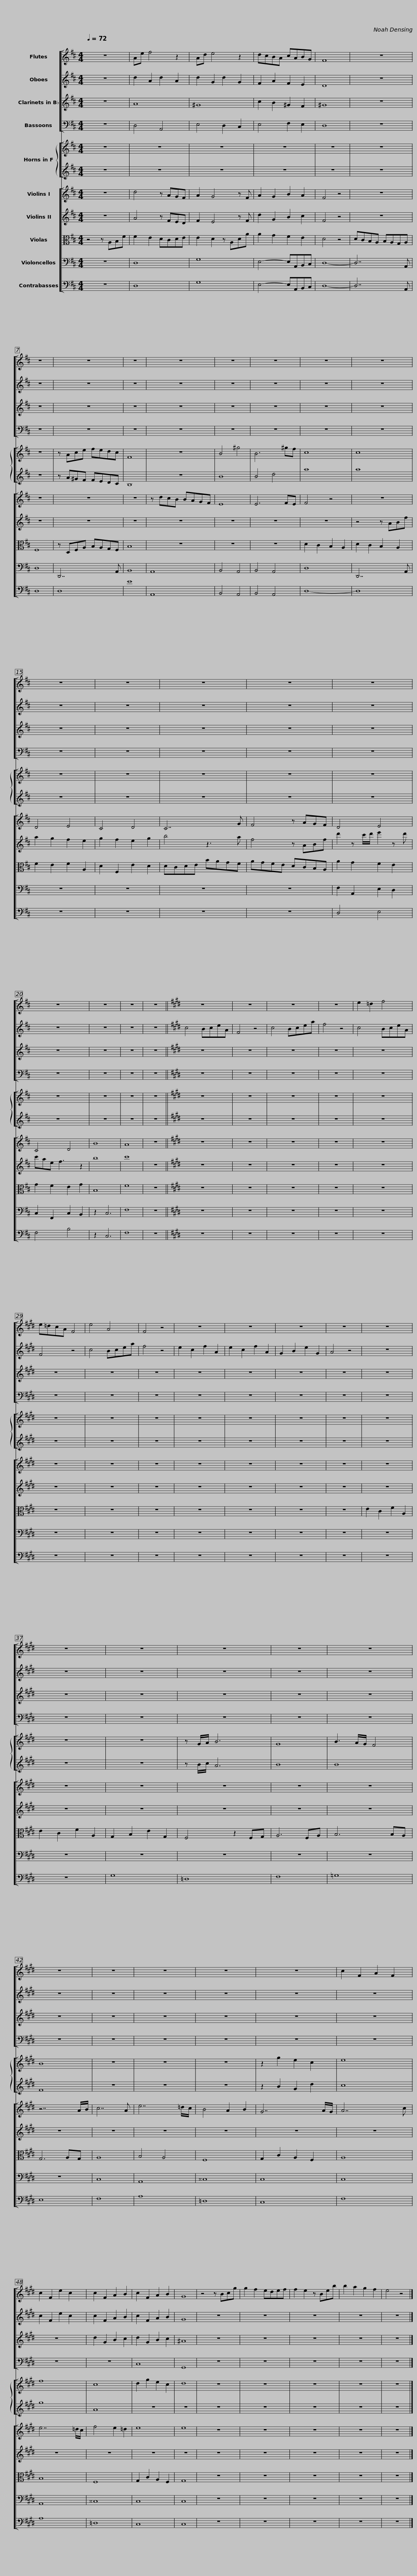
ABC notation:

X:1
%%score [ 1 2 3 4 ] [ { 5 | 6 } ] [ 7 8 9 10 11 ]
L:1/8
Q:1/4=72
M:4/4
I:linebreak $
K:D
V:1 treble
V:2 treble
V:3 treble transpose=-2
V:4 bass
V:5 treble transpose=-7
V:6 treble transpose="-7 "
V:7 treble
V:8 treble
V:9 alto
V:10 bass
V:11 bass transpose=-12
V:1
 z8 | Ae f4 z2 | Ad e4 z2 | dcBA cABG | F8 |$ %5
 z8 | z8 | z8 | z8 | z8 | %10
 z8 | z8 |$ z8 | z8 | z8 | %15
 z8 | z8 | z8 |$ z8 | z8 | %20
 z8 | z8 | z8 ||[K:E] z8 | z8 | %25
 z8 | z8 |$ e2 =d2 f4 | e=dcA F4 | e4 A4 | %30
 F4 z4 | z8 | z8 | z8 | z8 | %35
 z8 |$ z8 | z8 | z8 | z8 | %40
 z8 | z8 | z8 | z8 |$ z8 | %45
 z8 | c2 F2 A2 F2 | c2 F2 e2 c2 | c2 F2 A2 B2 | c2 F2 A2 B2 | %50
 G8 | z4 z Bcg |$ g2 f2 edef | f2 e2 z Beb | b2 a2 g2 f2 | %55
 e4 z4 |] %56
V:2
 z8 | d2 A2 d2 A2 | d2 G2 d2 G2 | F2 A2 F2 E2 | D8 |$ %5
 z8 | z8 | z8 | z8 | z8 | %10
 z8 | z8 |$ z8 | z8 | z8 | %15
 z8 | z8 | z8 |$ z8 | z8 | %20
 z8 | z8 | z8 ||[K:E] c4 BceA | F4 z4 | %25
 c4 Bcea | f4 z4 |$ c4 BceA | F4 z4 | c4 Bcea | %30
 f4 z4 | e2 c2 f2 A2 | e2 c2 f2 A2 | G2 B2 e2 G2 | A4 z4 | %35
 z8 |$ z8 | z8 | z8 | z8 | %40
 z8 | z8 | z8 | z8 |$ z8 | %45
 z8 | z8 | c2 F2 e2 c2 | c2 F2 A2 B2 | c2 F2 A2 B2 | %50
 G8 | z8 |$ z8 | z8 | z8 | %55
 z8 |] %56
V:3
 z8 | A8 | ^G8 | c2 B2 ^G2 F2 | ^G8 |$ %5
 z8 | z8 | z8 | z8 | z8 | %10
 z8 | z8 |$ z8 | z8 | z8 | %15
 z8 | z8 | z8 |$ z8 | z8 | %20
 z8 | z8 | z8 ||[K:E] z8 | z8 | %25
 z8 | z8 |$ z8 | z8 | z8 | %30
 z8 | z8 | z8 | z8 | z8 | %35
 z8 |$ z8 | z8 | z8 | z8 | %40
 z8 | z8 | z8 | z8 |$ z8 | %45
 z8 | z8 | z8 | d2 G2 B2 c2 | d2 G2 B2 c2 | %50
 ^A8 | z8 |$ z8 | z8 | z8 | %55
 z8 |] %56
V:4
 z8 | D,4 A,,4 | E,4 D,2 C,2 | E,4 F,2 E,2 | D,8 |$ %5
 z8 | z8 | z8 | z8 | z8 | %10
 z8 | z8 |$ z8 | z8 | z8 | %15
 z8 | z8 | z8 |$ z8 | z8 | %20
 z8 | z8 | z8 ||[K:E] z8 | z8 | %25
 z8 | z8 |$ z8 | z8 | z8 | %30
 z8 | z8 | z8 | z8 | z8 | %35
 z8 |$ z8 | z8 | z8 | z8 | %40
 z8 | z8 | z8 | z8 |$ z8 | %45
 z8 | z8 | z8 | z8 | C,8 | %50
 G,,8 | z8 |$ z8 | z8 | z8 | %55
 z8 |] %56
V:5
 z8 | z8 | z8 | z8 | z8 |$ %5
 z8 | z8 | z Ace fedc | F8 | z8 | %10
 B4 ^g4 | B6 ^gf |$ c8 | c8 | z8 | %15
 z8 | z8 | z8 |$ z8 | z8 | %20
 z8 | z8 | z8 ||[K:E] z8 | z8 | %25
 z8 | z8 |$ z8 | z8 | z8 | %30
 z8 | z8 | z8 | z8 | z8 | %35
 z8 |$ z8 | z8 | z G/A/ B6 | G8 | %40
 B3 A/G/ F4 | B8 | z8 | z8 |$ z8 | %45
 z2 g2 e2 c2 | e8 | f8 | c8 | d2 g2 e2 c2 | %50
 d8 | z8 |$ z8 | z8 | z8 | %55
 z8 |] %56
V:6
 z8 | z8 | z8 | z8 | z8 |$ %5
 z8 | z8 | z A^GF FEDC | B,8 | z8 | %10
 B8 | B4 d4 |$ a8 | a8 | z8 | %15
 z8 | z8 | z8 |$ z8 | z8 | %20
 z8 | z8 | z8 ||[K:E] z8 | z8 | %25
 z8 | z8 |$ z8 | z8 | z8 | %30
 z8 | z8 | z8 | z8 | z8 | %35
 z8 |$ z8 | z8 | z B/c/ A6 | B8 | %40
 B8 | F8 | z8 | z8 |$ z8 | %45
 z2 B2 G2 d2 | c8 | g8 | A8 | z8 | %50
 z8 | z8 |$ z8 | z8 | z8 | %55
 z8 |] %56
V:7
 z8 | d4 z AGF | A2 G4 z F | A2 G2 B2 A2 | F4 z4 |$ %5
 z8 | z8 | z8 | z8 | z dcB BAGF | %10
 E8 | E6 FE |$ F4 z4 | z8 | D4 E4 | %15
 C4 D4 | C7 G | F4 z AGF |$ D4 E4 | C4 D4 | %20
 B8 | A8 | z8 ||[K:E] z8 | z8 | %25
 z8 | z8 |$ z8 | z8 | z8 | %30
 z8 | z8 | z8 | z8 | z8 | %35
 z8 |$ z8 | z8 | z8 | z8 | %40
 z8 | z7 A/B/ | c7 A | e7 =d/c/ |$ B4 A2 B2 | %45
 G7 A/G/ | A7 c | e7 =d/c/ | f4 e2 =d2 | e8 | %50
 e8 | z8 |$ z8 | z8 | z8 | %55
 z8 |] %56
V:8
 z8 | A4 z FED | F2 E4 z F | d2 G2 B2 c2 | F4 z4 |$ %5
 z8 | z8 | z8 | z8 | z8 | %10
 z8 | z8 |$ z8 | z4 z ABf | a2 g2 f2 e2 | %15
 g2 f2 e2 g2 | b4 z3 a | f4 z ABf |$ d'2 z c'/d'/ e'2 z d' | c'ae f3 z2 | %20
 b8 | c'8 | z8 ||[K:E] z8 | z8 | %25
 z8 | z8 |$ z8 | z8 | z8 | %30
 z8 | z8 | z8 | z8 | z8 | %35
 z8 |$ z8 | z8 | z8 | z8 | %40
 z8 | z8 | z8 | z8 |$ z8 | %45
 z8 | z8 | z8 | z8 | z8 | %50
 z8 | z8 |$ z8 | z8 | z8 | %55
 z8 |] %56
V:9
 z4 z A,B,F | F2 E2 DCDE | E2 D2 z A,DA | A2 G2 F2 E2 | D4 z4 |$ %5
 DCB,A, B,A,G,A, | F,8 | z D,F,A, B,A,G,F, | B,8 | z8 | %10
 z8 | z8 |$ D2 C2 B,2 A,2 | D2 C2 B,2 A,2 | F2 E2 F2 A,2 | %15
 D2 F,2 E2 D2 | DCDE BAGF | AGFE DCB,A, |$ A2 G2 F2 E2 | G2 F2 E2 G2 | %20
 B,8 | F8 | z8 ||[K:E] z8 | z8 | %25
 z8 | z8 |$ z8 | z8 | z8 | %30
 z8 | z8 | z8 | z8 | z8 | %35
 E2 C2 F2 A,2 |$ E2 C2 F2 A,2 | G,2 B,2 E2 G,2 | F,4 z2 F,G, | A,6 F,A, | %40
 B,6 B,A, | G,6 A,G, | A,8 | B,4 A,4 |$ F,8 | %45
 G,2 C2 A,2 F,2 | A,8 | B,8 | F,8 | G,2 C2 A,2 F,2 | %50
 G,8 | z8 |$ z8 | z8 | z8 | %55
 z8 |] %56
V:10
 z8 | D,8 | G,8 | E,4- E,A,,B,,C, | D,8- |$ %5
 D,7 A,, | D,8 | D,,7 A,, | B,,8 | A,,8 | %10
 B,,4 A,,4 | B,,4 A,,4 |$ D,8 | D,,7 A,, | z8 | %15
 z8 | z8 | z8 |$ F,2 A,,2 E,2 D,2 | C,2 F,,2 C,2 B,,2 | %20
 z2 C,6 | F,8 | z8 ||[K:E] z8 | z8 | %25
 z8 | z8 |$ z8 | z8 | z8 | %30
 z8 | z8 | z8 | z8 | z8 | %35
 z8 |$ z8 | z8 | z8 | z8 | %40
 z8 | z8 | C,8 | A,,8 |$ ^^C,8 | %45
 C,8 | C,8 | A,,8 | ^^C,8 | C,8 | %50
 C,8 | z8 |$ z8 | z8 | z8 | %55
 z8 |] %56
V:11
 z8 | D,8 | G,8 | E,4- E,A,,B,,C, | D,8- |$ %5
 D,7 A,, | D,8 | D,8 | E8 | A,,8 | %10
 B,,4 A,,4 | B,,4 A,,4 |$ D,8- | D,8 | z8 | %15
 z8 | z8 | z8 |$ D,4 E,4 | F,4 B,4 | %20
 z2 C,6 | F,8 | z8 ||[K:E] z8 | z8 | %25
 z8 | z8 |$ z8 | z8 | z8 | %30
 z8 | z8 | z8 | z8 | z8 | %35
 z8 |$ z8 | G,8 | =D,8 | F,8 | %40
 =G,8 | E,8 | F,8 | A,8 |$ =D,8 | %45
 C,8 | F,8 | A,8 | =D,8 | C,8 | %50
 C,8 | z8 |$ z8 | z8 | z8 | %55
 z8 |] %56
